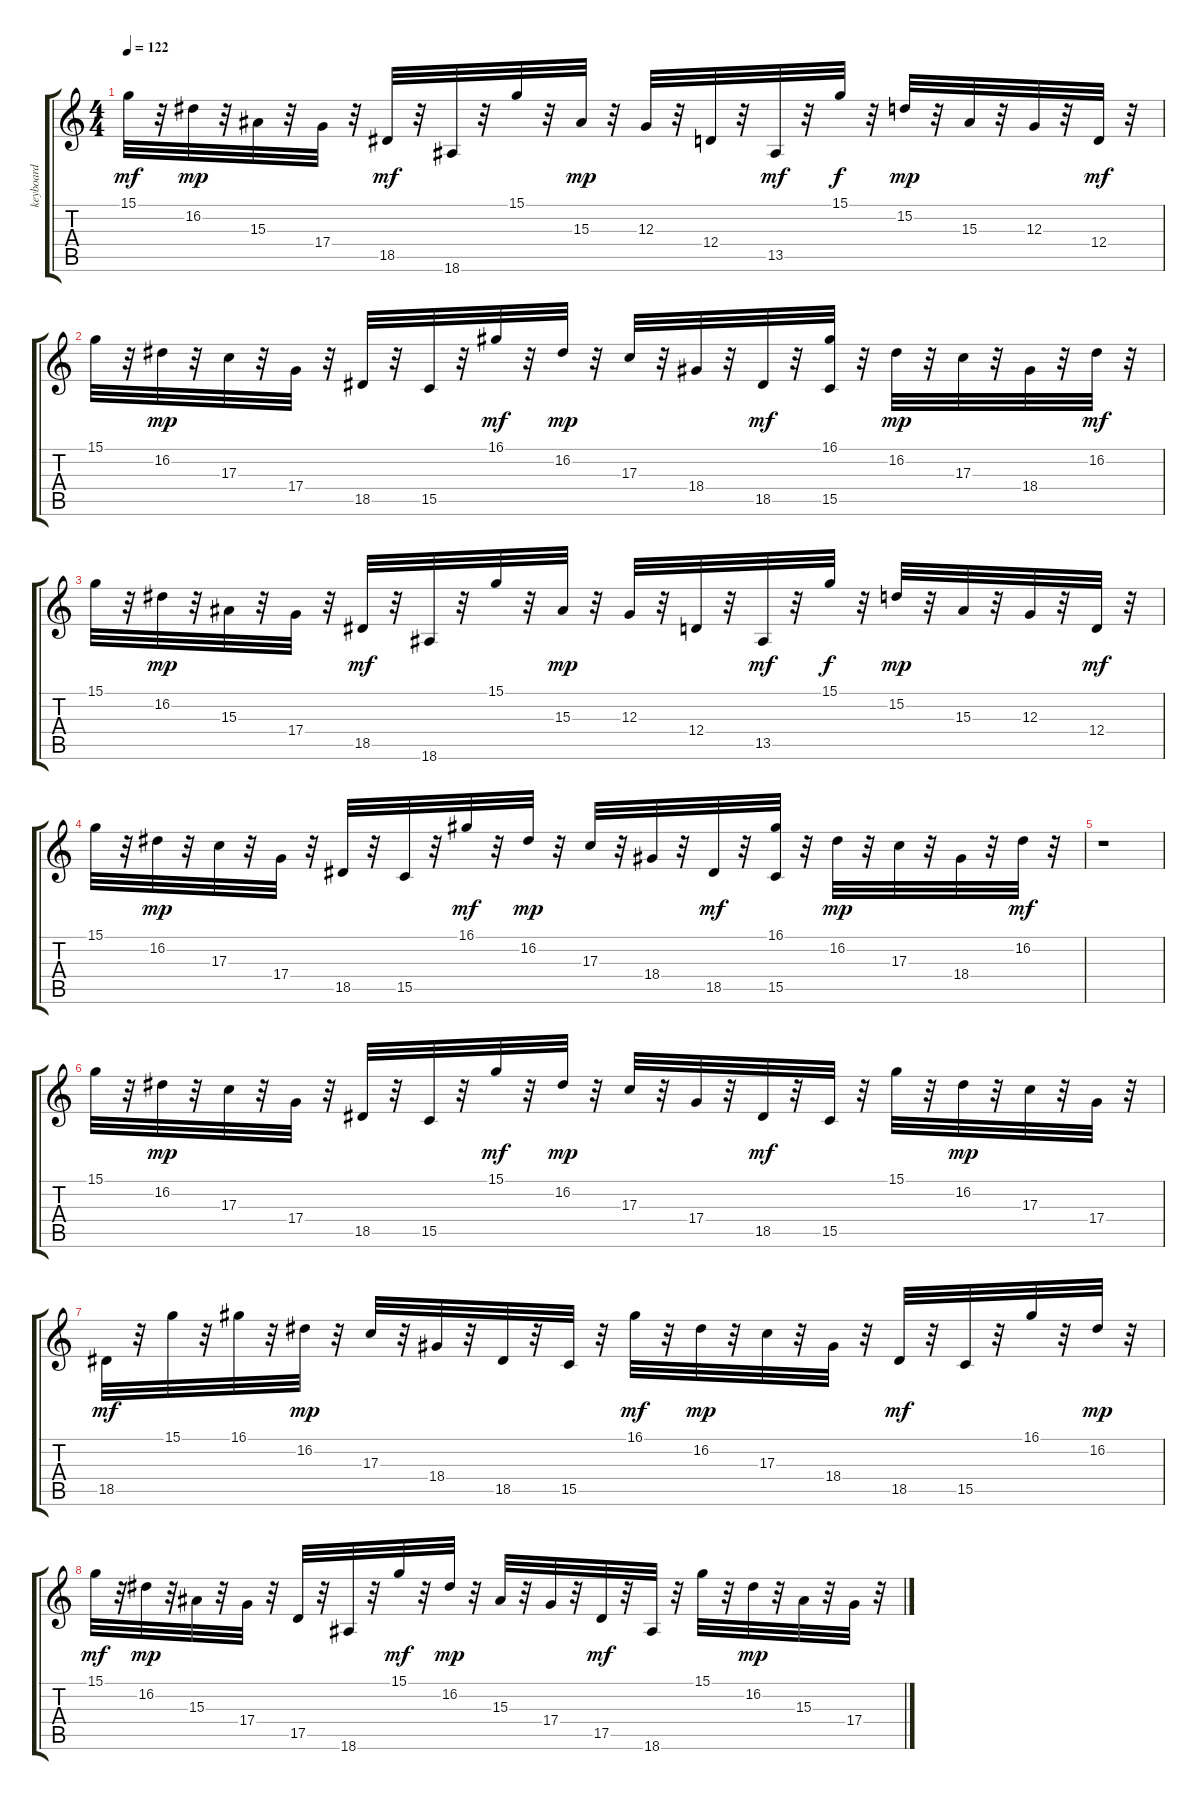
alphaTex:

\track ("keyboard" "keyboard") {instrument lead2sawtooth}
\staff {score tabs}
\tuning (E4 B3 G3 D3 A2 E2) {hide}
\ts (4 4)
\tempo 122
\clef g2
\ks c
15.1.32{dy mf} r.32 16.2.32{dy mp} r.32 15.3.32 r.32 17.4.32 r.32 18.5.32{dy mf} r.32 18.6.32 r.32 15.1.32 r.32 15.3.32{dy mp} r.32 12.3.32 r.32 12.4.32 r.32 13.5.32{dy mf} r.32 15.1.32{dy f} r.32 15.2.32{dy mp} r.32 15.3.32 r.32 12.3.32 r.32 12.4.32{dy mf} r.32 |
15.1.32 r.32 16.2.32{dy mp} r.32 17.3.32 r.32 17.4.32 r.32 18.5.32 r.32 15.5.32 r.32 16.1.32{dy mf} r.32 16.2.32{dy mp} r.32 17.3.32 r.32 18.4.32 r.32 18.5.32{dy mf} r.32 (16.1 15.5).32 r.32 16.2.32{dy mp} r.32 17.3.32 r.32 18.4.32 r.32 16.2.32{dy mf} r.32 |
15.1.32 r.32 16.2.32{dy mp} r.32 15.3.32 r.32 17.4.32 r.32 18.5.32{dy mf} r.32 18.6.32 r.32 15.1.32 r.32 15.3.32{dy mp} r.32 12.3.32 r.32 12.4.32 r.32 13.5.32{dy mf} r.32 15.1.32{dy f} r.32 15.2.32{dy mp} r.32 15.3.32 r.32 12.3.32 r.32 12.4.32{dy mf} r.32 |
15.1.32 r.32 16.2.32{dy mp} r.32 17.3.32 r.32 17.4.32 r.32 18.5.32 r.32 15.5.32 r.32 16.1.32{dy mf} r.32 16.2.32{dy mp} r.32 17.3.32 r.32 18.4.32 r.32 18.5.32{dy mf} r.32 (16.1 15.5).32 r.32 16.2.32{dy mp} r.32 17.3.32 r.32 18.4.32 r.32 16.2.32{dy mf} r.32 |
r.1 |
15.1.32 r.32 16.2.32{dy mp} r.32 17.3.32 r.32 17.4.32 r.32 18.5.32 r.32 15.5.32 r.32 15.1.32{dy mf} r.32 16.2.32{dy mp} r.32 17.3.32 r.32 17.4.32 r.32 18.5.32{dy mf} r.32 15.5.32 r.32 15.1.32 r.32 16.2.32{dy mp} r.32 17.3.32 r.32 17.4.32 r.32 |
18.5.32{dy mf} r.32 15.1.32 r.32 16.1.32 r.32 16.2.32{dy mp} r.32 17.3.32 r.32 18.4.32 r.32 18.5.32 r.32 15.5.32 r.32 16.1.32{dy mf} r.32 16.2.32{dy mp} r.32 17.3.32 r.32 18.4.32 r.32 18.5.32{dy mf} r.32 15.5.32 r.32 16.1.32 r.32 16.2.32{dy mp} r.32 |
15.1.32{dy mf} r.32 16.2.32{dy mp} r.32 15.3.32 r.32 17.4.32 r.32 17.5.32 r.32 18.6.32 r.32 15.1.32{dy mf} r.32 16.2.32{dy mp} r.32 15.3.32 r.32 17.4.32 r.32 17.5.32{dy mf} r.32 18.6.32 r.32 15.1.32 r.32 16.2.32{dy mp} r.32 15.3.32 r.32 17.4.32 r.32
